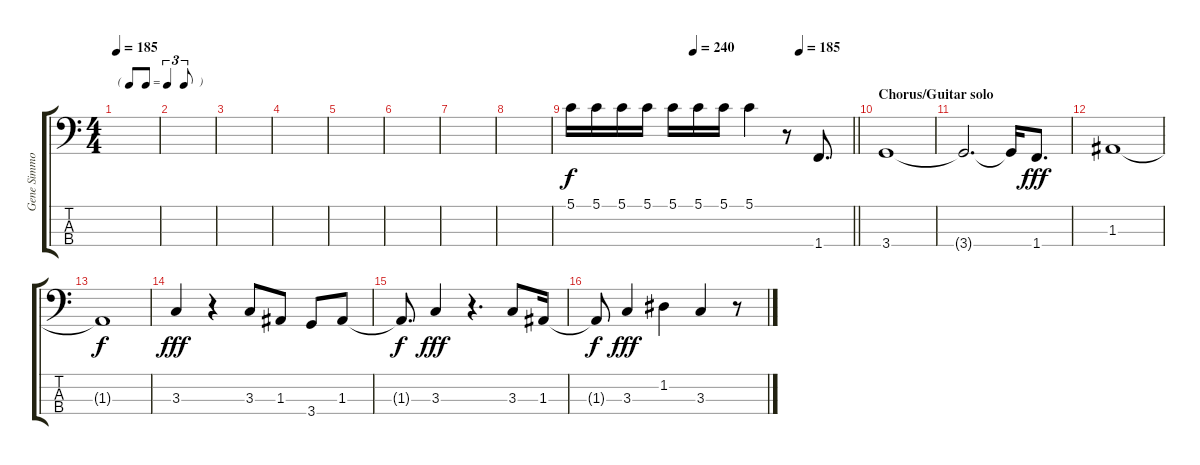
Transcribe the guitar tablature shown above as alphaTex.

\track ("Gene Simmons" "Gene Simmo") {instrument electricbasspick}
\staff {score tabs}
\tuning (G2 D2 A1 E1) {hide}
\ts (4 4)
\tf triplet8th
\tempo 185
\clef f4
\ks c
|
|
|
|
|
|
|
|
\tempo (240 0.4375)
\tempo (185 0.8125)
\barLineRight lightlight
5.1.16 5.1.16 5.1.16 5.1.16 5.1.16 5.1.16 5.1.16 5.1.4 r.8 1.4.8{d} |
\section ("" "Chorus/Guitar solo")
3.4.1 |
3.4{t}.2{d dy f} 3.4{t}.16 1.4.8{d dy fff} |
1.3.1 |
1.3{t}.1{dy f} |
3.3.4{dy fff} r.4 3.3.8 1.3.8 3.4.8 1.3.8 |
1.3{t}.8{d dy f} 3.3.4{dy fff} r.4{d} 3.3.8 1.3.16 |
1.3{t}.8{dy f} 3.3.4{dy fff} 1.2.4 3.3.4 r.8
